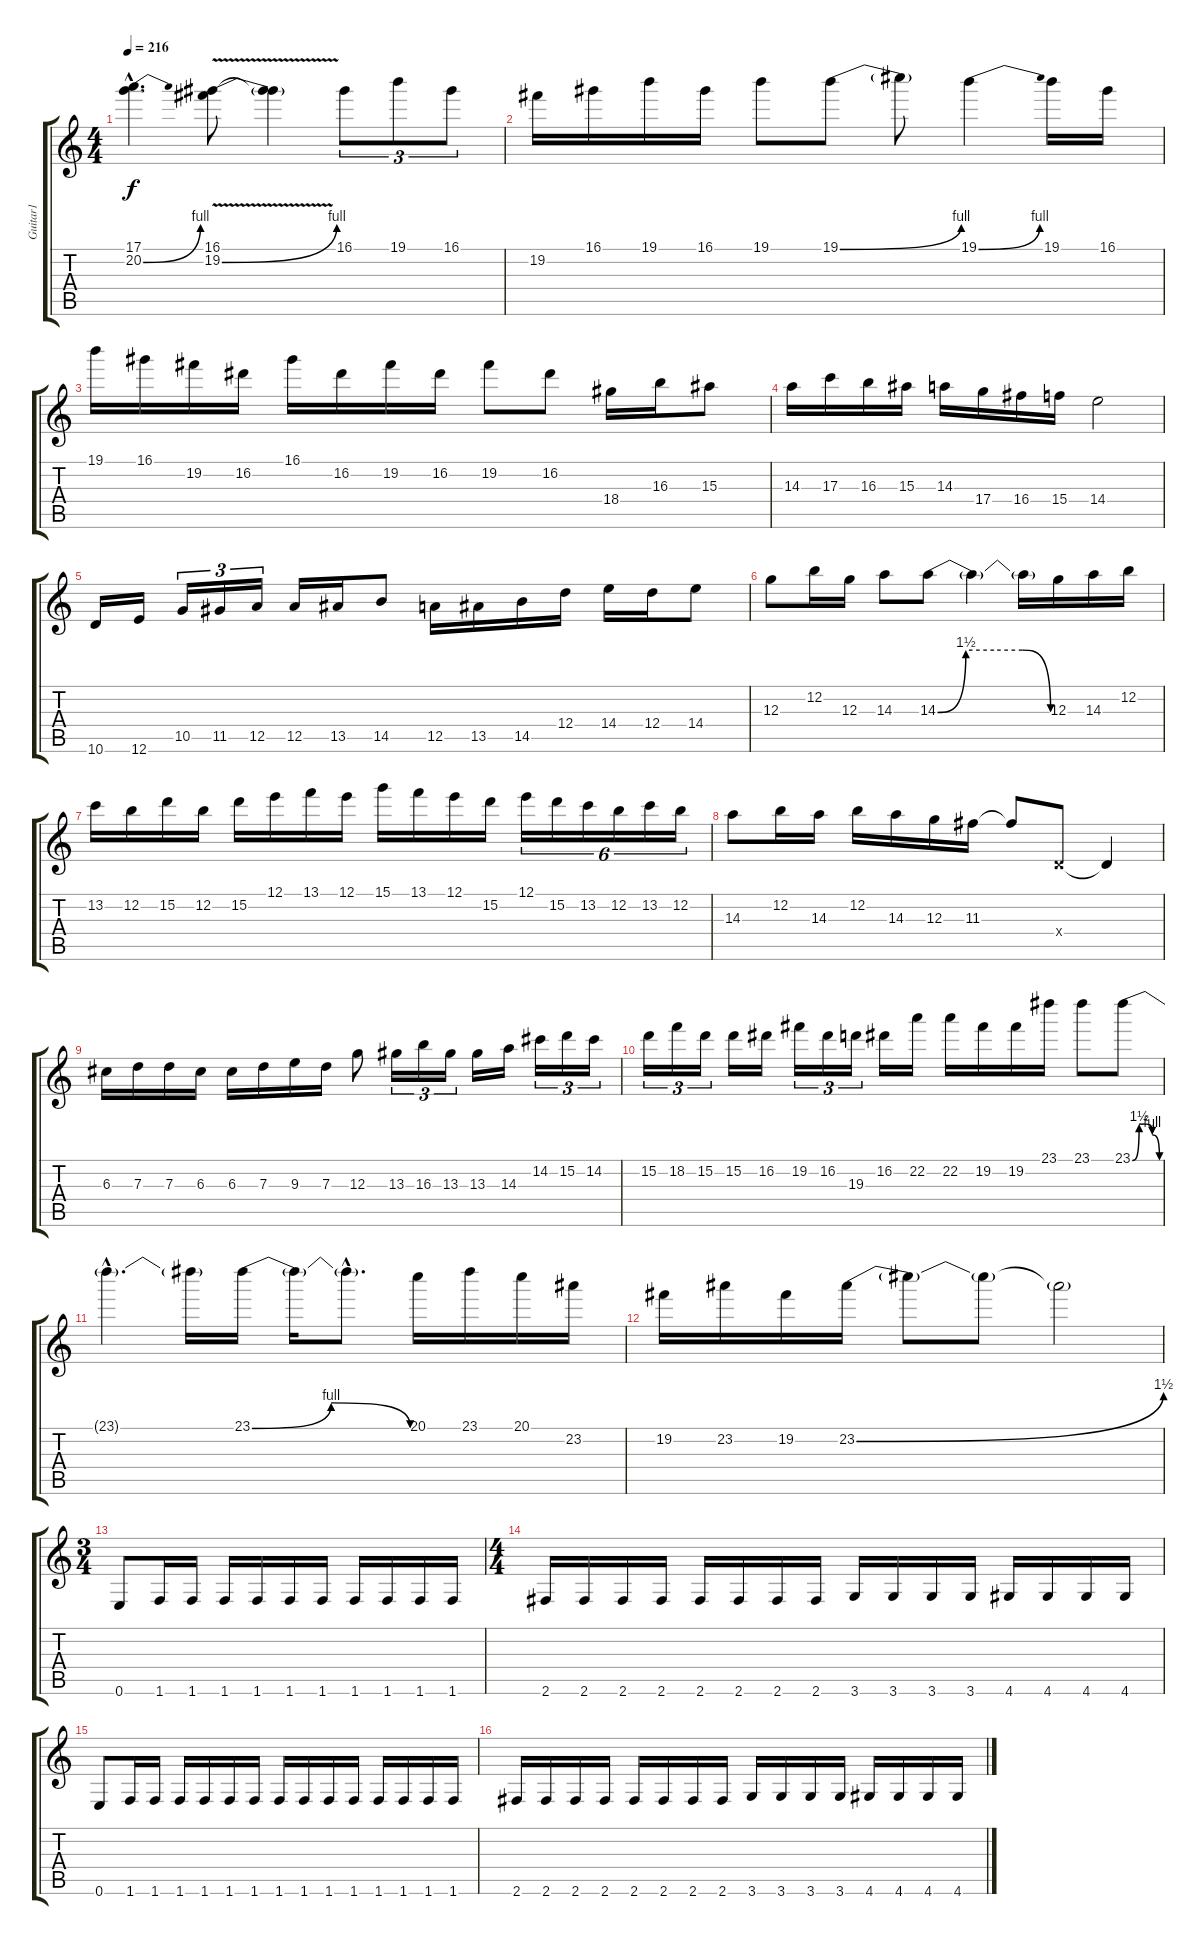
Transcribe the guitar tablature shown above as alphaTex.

\track ("Guitar1" "Guitar1") {instrument distortionguitar}
\staff {score tabs}
\tuning (E4 B3 G3 D3 A2 E2) {hide}
\ts (4 4)
\tempo 216
\clef g2
\ks c
(17.1{hac} 20.2{be (bend 0 0 60 4) hac}).4{d dy f} (16.1{v} 19.2{be (bend 0 0 60 4) v}).8 (16.1{t} 19.2{t}).4 16.1.8{tu (3 2)} 19.1.8{tu (3 2)} 16.1.8{tu (3 2)} |
19.2.16 16.1.16 19.1.16 16.1.16 19.1.8 19.1{be (bend 0 0 60 4)}.8 19.1{t}.8 19.1{be (bend 0 0 60 4)}.4 19.1.16 16.1.16 |
19.1.16 16.1.16 19.2.16 16.2.16 16.1.16 16.2.16 19.2.16 16.2.16 19.2.8 16.2.8 18.4.16 16.3.16 15.3.8 |
14.3.16 17.3.16 16.3.16 15.3.16 14.3.16 17.4.16 16.4.16 15.4.16 14.4.2 |
10.6.16 12.6.16 10.5.16{tu (3 2)} 11.5.16{tu (3 2)} 12.5.16{tu (3 2)} 12.5.16 13.5.16 14.5.8 12.5.16 13.5.16 14.5.16 12.4.16 14.4.16 12.4.16 14.4.8 |
12.3.8 12.2.16 12.3.16 14.3.8 14.3{be (custom 0 0 15 6 30 6 45 6 60 0)}.8 14.3{t}.4 14.3{t}.16 12.3.16 14.3.16 12.2.16 |
13.2.16 12.2.16 15.2.16 12.2.16 15.2.16 12.1.16 13.1.16 12.1.16 15.1.16 13.1.16 12.1.16 15.2.16 12.1.16{tu (6 4)} 15.2.16{tu (6 4)} 13.2.16{tu (6 4)} 12.2.16{tu (6 4)} 13.2.16{tu (6 4)} 12.2.16{tu (6 4)} |
14.3.8 12.2.16 14.3.16 12.2.16 14.3.16 12.3.16 11.3.16 11.3{t}.8 0.4{x}.8 0.4{t}.4 |
6.3.16 7.3.16 7.3.16 6.3.16 6.3.16 7.3.16 9.3.16 7.3.16 12.3.8 13.3.16{tu (3 2)} 16.3.16{tu (3 2)} 13.3.16{tu (3 2)} 13.3.16 14.3.16 14.2.16{tu (3 2)} 15.2.16{tu (3 2)} 14.2.16{tu (3 2)} |
15.2.16{tu (3 2)} 18.2.16{tu (3 2)} 15.2.16{tu (3 2)} 15.2.16 16.2.16 19.2.16{tu (3 2)} 16.2.16{tu (3 2)} 19.3.16{tu (3 2)} 16.2.16 22.2.16 22.2.16 19.2.16 19.2.16 23.1.16 23.1.8 23.1{be (custom 0 0 15 6 30 6 44 4 60 0)}.8 |
23.1{hac t}.4{d} 23.1{t}.16 23.1{be (bendrelease 0 0 15 4 30 4 60 0)}.16 23.1{t}.16 23.1{hac t}.8{d} 20.1.16 23.1.16 20.1.16 23.2.16 |
19.2.16 23.2.16 19.2.16 23.2{be (bend 0 0 60 6)}.16 23.2{t}.8 23.2{t}.8 23.2{t}.2 |
\ts (3 4)
0.6.8 1.6.16 1.6.16 1.6.16 1.6.16 1.6.16 1.6.16 1.6.16 1.6.16 1.6.16 1.6.16 |
\ts (4 4)
2.6.16 2.6.16 2.6.16 2.6.16 2.6.16 2.6.16 2.6.16 2.6.16 3.6.16 3.6.16 3.6.16 3.6.16 4.6.16 4.6.16 4.6.16 4.6.16 |
0.6.8 1.6.16 1.6.16 1.6.16 1.6.16 1.6.16 1.6.16 1.6.16 1.6.16 1.6.16 1.6.16 1.6.16 1.6.16 1.6.16 1.6.16 |
2.6.16 2.6.16 2.6.16 2.6.16 2.6.16 2.6.16 2.6.16 2.6.16 3.6.16 3.6.16 3.6.16 3.6.16 4.6.16 4.6.16 4.6.16 4.6.16
